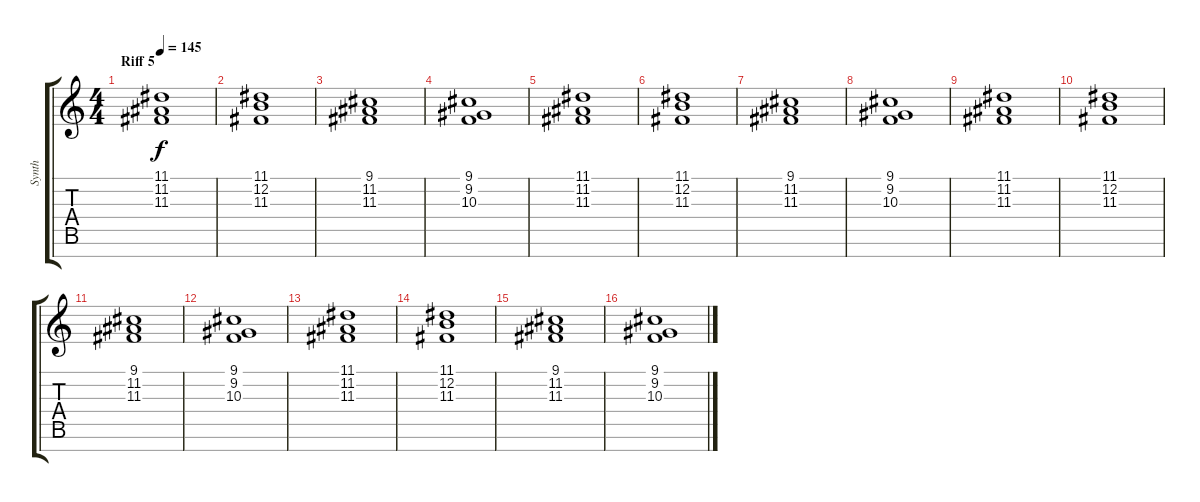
\track ("Synth" "Synth") {instrument choiraahs}
\staff {score tabs}
\tuning (E4 B3 G3 D3 A2 E2 B1) {hide}
\ts (4 4)
\section ("" "Riff 5")
\tempo 145
\clef g2
\ks c
(11.1 11.2 11.3).1{dy f} |
(11.1 12.2 11.3).1 |
(9.1 11.2 11.3).1 |
(9.1 9.2 10.3).1 |
(11.1 11.2 11.3).1 |
(11.1 12.2 11.3).1 |
(9.1 11.2 11.3).1 |
(9.1 9.2 10.3).1 |
(11.1 11.2 11.3).1 |
(11.1 12.2 11.3).1 |
(9.1 11.2 11.3).1 |
(9.1 9.2 10.3).1 |
(11.1 11.2 11.3).1 |
(11.1 12.2 11.3).1 |
(9.1 11.2 11.3).1 |
(9.1 9.2 10.3).1
